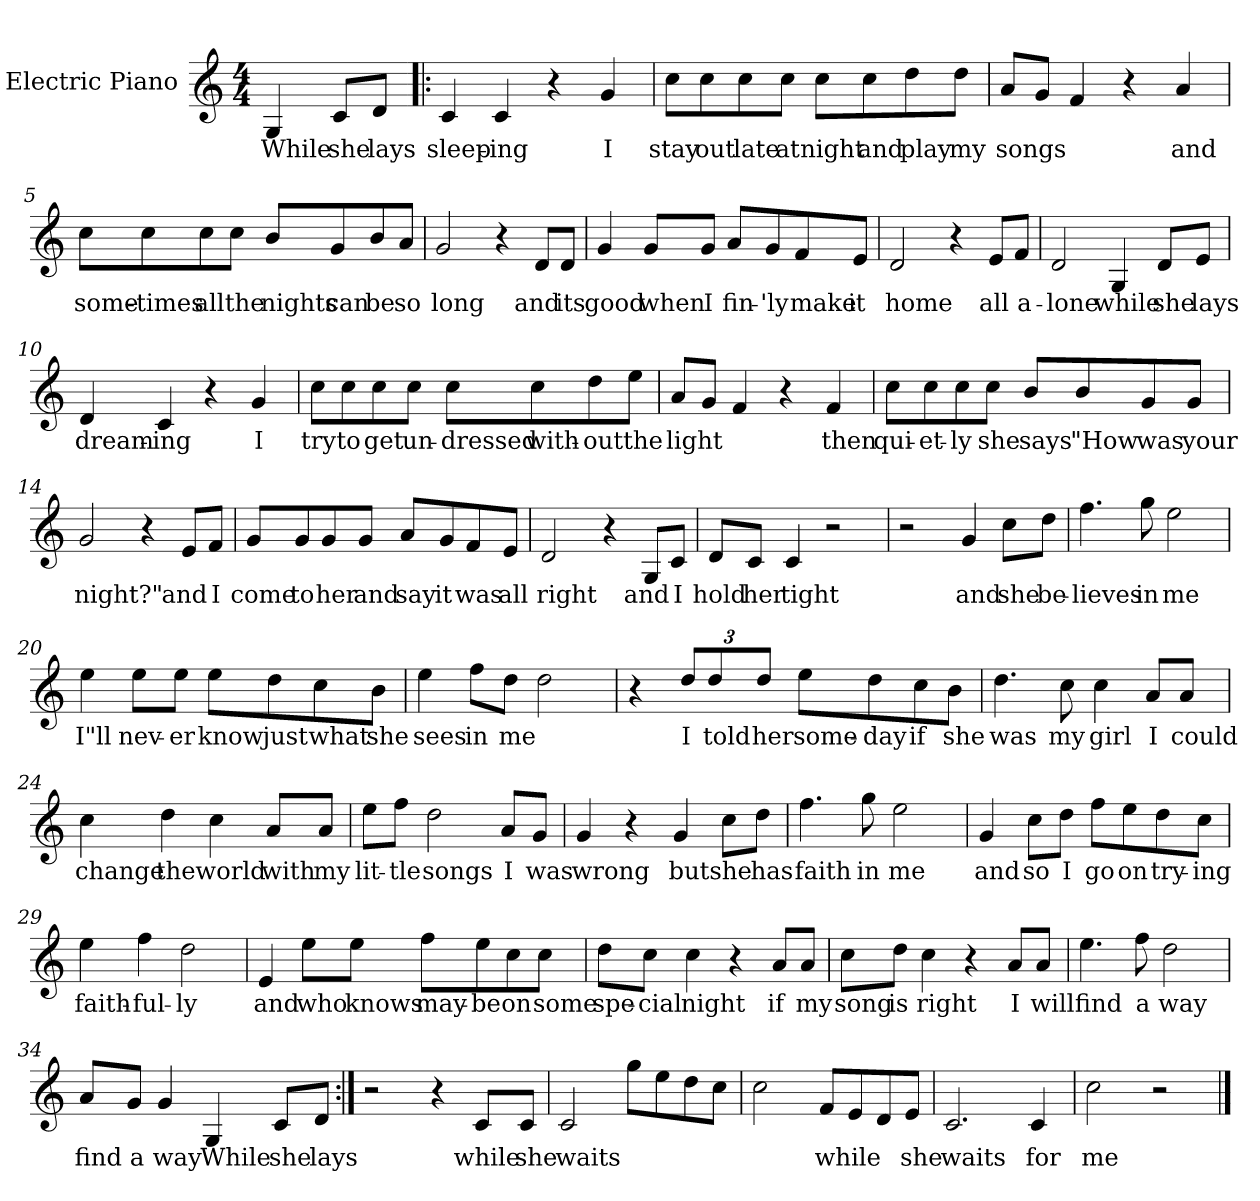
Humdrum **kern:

**kern	**text
*part1	*part1
*staff1	*staff1
*I"Electric Piano	*
*I'E.Pno	*
*clefG2	*
*k[]	*
*C:	*
*M4/4	*
=1	=1
4G/	While
8c/L	she
8d/J	lays
=2!|:	=2!|:
4c/	sleep-
4c/	-ing
4r	.
4g/	I
=3	=3
8cc\L	stay
8cc\	out
8cc\	late
8cc\J	at
8cc\L	night
8cc\	and
8dd\	play
8dd\J	my
=4	=4
8a/L	songs
8g/J	.
4f/	.
4r	.
4a/	and
=5	=5
8cc\L	some-
8cc\	-times
8cc\	all
8cc\J	the
8b/L	nights
8g/	can
8b/	be
8a/J	so
!!LO:LB:g=z
=6	=6
2g/	long
4r	.
8d/L	and
8d/J	its
=7	=7
4g/	good
8g/L	when
8g/J	I
8a/L	fin-
8g/	-'ly
8f/	make
8e/J	it
=8	=8
2d/	home
4r	.
8e/L	all
8f/J	a-
=9	=9
2d/	-lone
4G/	while
8d/L	she
8e/J	lays
!!LO:LB:g=z
=10	=10
4d/	dream-
4c/	-ing
4r	.
4g/	I
=11	=11
8cc\L	try
8cc\	to
8cc\	get
8cc\J	un-
8cc\L	-dressed
8cc\	with-
8dd\	-out
8ee\J	the
=12	=12
8a/L	light
8g/J	.
4f/	.
4r	.
4f/	then
=13	=13
8cc\L	qui-
8cc\	-et-
8cc\	-ly
8cc\J	she
8b/L	says
8b/	"How
8g/	was
8g/J	your
!!LO:LB:g=z
=14	=14
2g/	night?"
4r	.
8e/L	and
8f/J	I
=15	=15
8g/L	come
8g/	to
8g/	her
8g/J	and
8a/L	say
8g/	it
8f/	was
8e/J	all
=16	=16
2d/	right
4r	.
8G/L	and
8c/J	I
=17	=17
8d/L	hold
8c/J	her
4c/	tight
2r	.
!!LO:LB:g=z
=18	=18
2r	.
4g/	and
8cc\L	she
8dd\J	be-
=19	=19
4.ff\	-lieves
8gg\	in
2ee\	me
=20	=20
4ee\	I"ll
8ee\L	nev-
8ee\J	-er
8ee\L	know
8dd\	just
8cc\	what
8b\J	she
=21	=21
4ee\	sees
8ff\L	in
8dd\J	me
2dd\	.
!!LO:LB:g=z
=22	=22
4r	.
*Xbrackettup	*
12dd/L	I
12dd/	told
12dd/J	her
8ee\L	some-
8dd\	-day
8cc\	if
8b\J	she
=23	=23
4.dd\	was
8cc\	my
4cc\	girl
8a/L	I
8a/J	could
=24	=24
4cc\	change
4dd\	the
4cc\	world
8a/L	with
8a/J	my
=25	=25
8ee\L	lit-
8ff\J	-tle
2dd\	songs
8a/L	I
8g/J	was
!!LO:LB:g=z
=26	=26
4g/	wrong
4r	.
4g/	but
8cc\L	she
8dd\J	has
=27	=27
4.ff\	faith
8gg\	in
2ee\	me
=28	=28
4g/	and
8cc\L	so
8dd\J	I
8ff\L	go
8ee\	on
8dd\	try-
8cc\J	-ing
=29	=29
4ee\	faith-
4ff\	-ful-
2dd\	-ly
!!LO:LB:g=z
=30	=30
4e/	and
8ee\L	who
8ee\J	knows
8ff\L	may-
8ee\	-be
8cc\	on
8cc\J	some
=31	=31
8dd\L	spe-
8cc\J	-cial
4cc\	night
4r	.
8a/L	if
8a/J	my
=32	=32
8cc\L	song
8dd\J	is
4cc\	right
4r	.
8a/L	I
8a/J	will
=33	=33
4.ee\	find
8ff\	a
2dd\	way
!!LO:LB:g=z
=34	=34
8a/L	find
8g/J	a
4g/	way
4G/	While
8c/L	she
8d/J	lays
=35:|!	=35:|!
2r	.
4r	.
8c/L	while
8c/J	she
=36	=36
2c/	waits
8gg\L	.
8ee\	.
8dd\	.
8cc\J	.
=37	=37
2cc\	.
8f/L	while
8e/	.
8d/	.
8e/J	she
=38	=38
2.c/	waits
4c/	for
=39	=39
2cc\	me
2r	.
==	==
*-	*-
